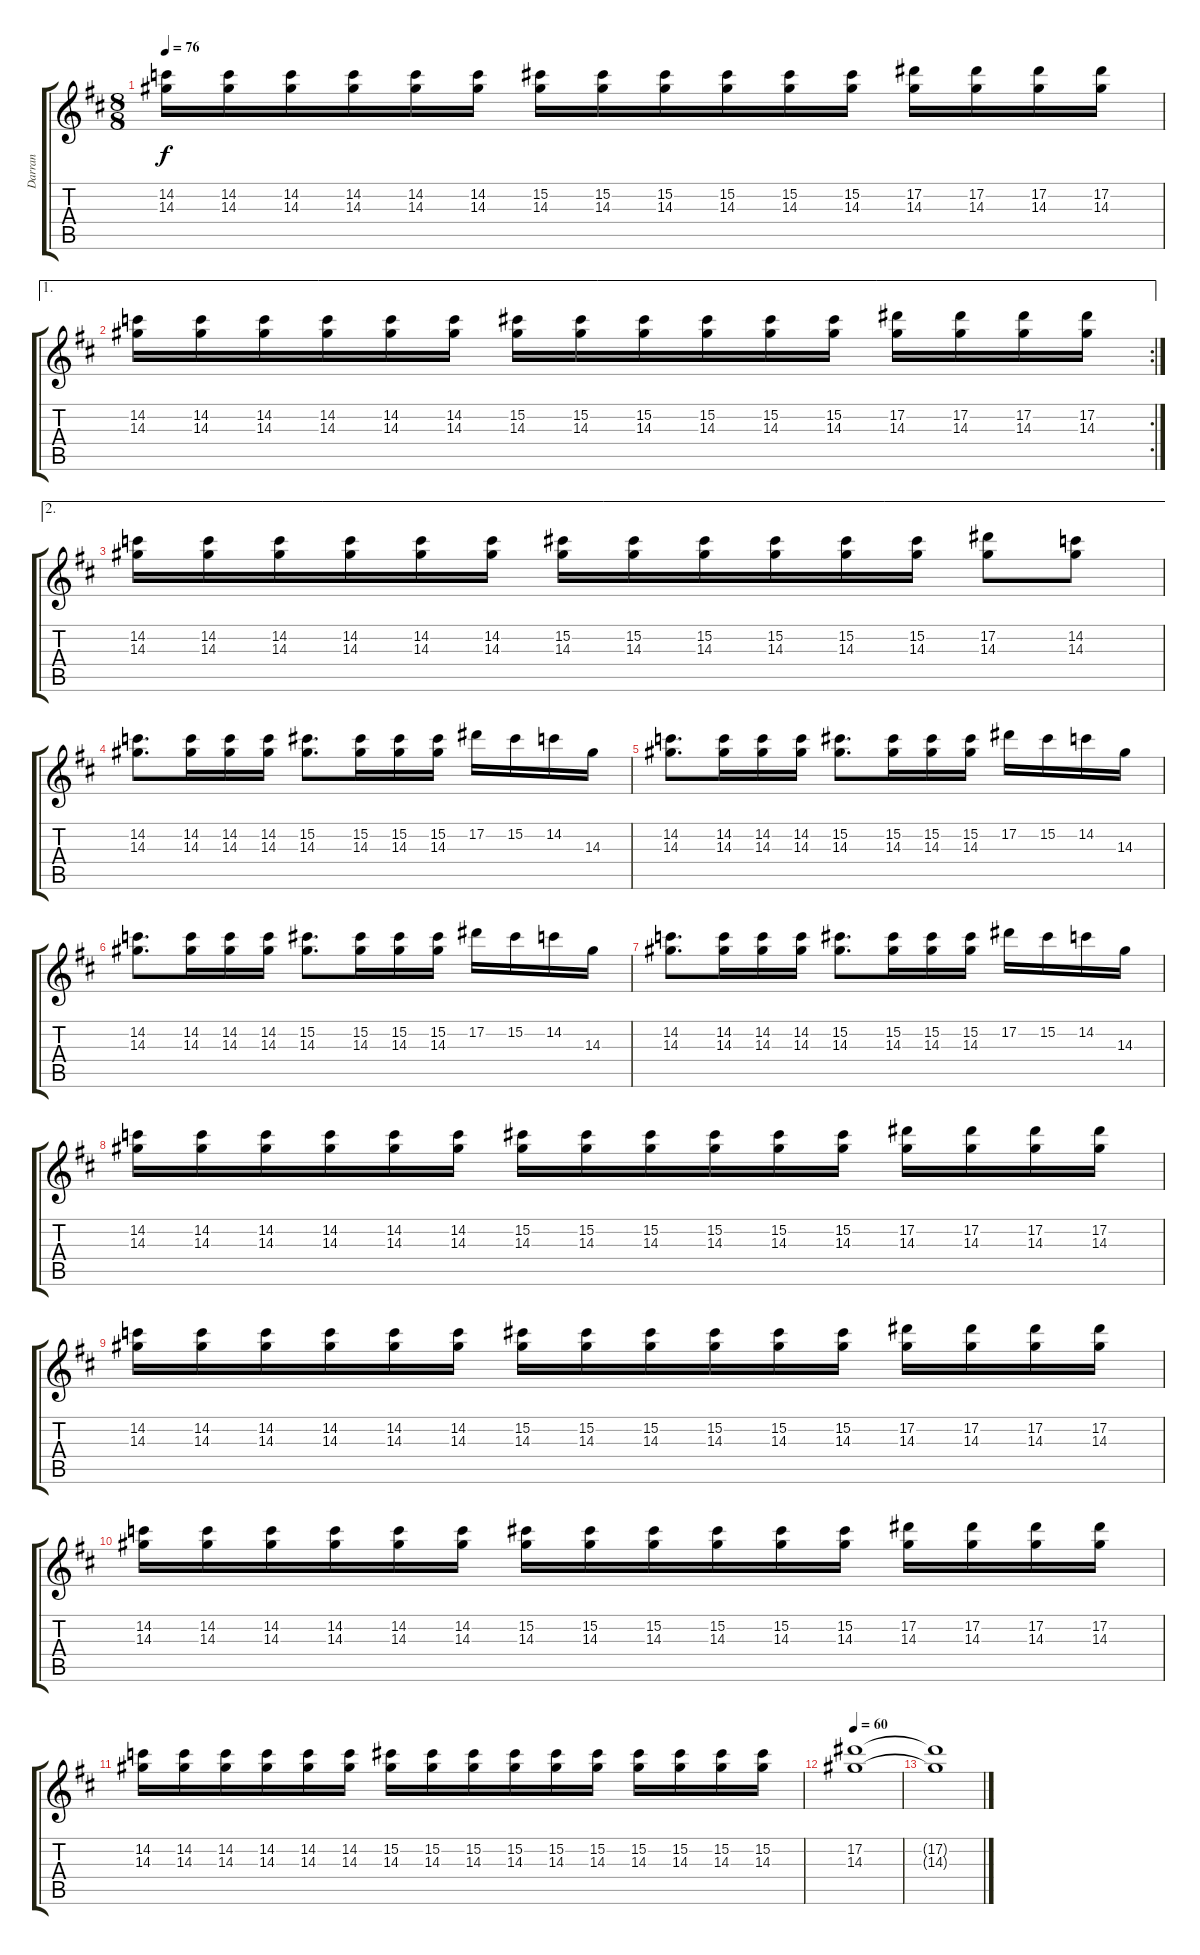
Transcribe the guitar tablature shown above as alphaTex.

\track ("Darran" "Darran") {instrument distortionguitar}
\staff {score tabs}
\tuning (Eb4 Bb3 Gb3 Db3 Ab2 Db2) {hide}
\ts (8 8)
\tempo 76
\clef g2
\ks d
(14.2 14.3).16{dy f} (14.2 14.3).16 (14.2 14.3).16 (14.2 14.3).16 (14.2 14.3).16 (14.2 14.3).16 (15.2 14.3).16 (15.2 14.3).16 (15.2 14.3).16 (15.2 14.3).16 (15.2 14.3).16 (15.2 14.3).16 (17.2 14.3).16 (17.2 14.3).16 (17.2 14.3).16 (17.2 14.3).16 |
\ae 1
\rc 2
(14.2 14.3).16 (14.2 14.3).16 (14.2 14.3).16 (14.2 14.3).16 (14.2 14.3).16 (14.2 14.3).16 (15.2 14.3).16 (15.2 14.3).16 (15.2 14.3).16 (15.2 14.3).16 (15.2 14.3).16 (15.2 14.3).16 (17.2 14.3).16 (17.2 14.3).16 (17.2 14.3).16 (17.2 14.3).16 |
\ae 2
(14.2 14.3).16 (14.2 14.3).16 (14.2 14.3).16 (14.2 14.3).16 (14.2 14.3).16 (14.2 14.3).16 (15.2 14.3).16 (15.2 14.3).16 (15.2 14.3).16 (15.2 14.3).16 (15.2 14.3).16 (15.2 14.3).16 (17.2 14.3).8 (14.2 14.3).8 |
(14.2 14.3).8{d} (14.2 14.3).16 (14.2 14.3).16 (14.2 14.3).16 (15.2 14.3).8{d} (15.2 14.3).16 (15.2 14.3).16 (15.2 14.3).16 17.2.16 15.2.16 14.2.16 14.3.16 |
(14.2 14.3).8{d} (14.2 14.3).16 (14.2 14.3).16 (14.2 14.3).16 (15.2 14.3).8{d} (15.2 14.3).16 (15.2 14.3).16 (15.2 14.3).16 17.2.16 15.2.16 14.2.16 14.3.16 |
(14.2 14.3).8{d} (14.2 14.3).16 (14.2 14.3).16 (14.2 14.3).16 (15.2 14.3).8{d} (15.2 14.3).16 (15.2 14.3).16 (15.2 14.3).16 17.2.16 15.2.16 14.2.16 14.3.16 |
(14.2 14.3).8{d} (14.2 14.3).16 (14.2 14.3).16 (14.2 14.3).16 (15.2 14.3).8{d} (15.2 14.3).16 (15.2 14.3).16 (15.2 14.3).16 17.2.16 15.2.16 14.2.16 14.3.16 |
(14.2 14.3).16 (14.2 14.3).16 (14.2 14.3).16 (14.2 14.3).16 (14.2 14.3).16 (14.2 14.3).16 (15.2 14.3).16 (15.2 14.3).16 (15.2 14.3).16 (15.2 14.3).16 (15.2 14.3).16 (15.2 14.3).16 (17.2 14.3).16 (17.2 14.3).16 (17.2 14.3).16 (17.2 14.3).16 |
(14.2 14.3).16 (14.2 14.3).16 (14.2 14.3).16 (14.2 14.3).16 (14.2 14.3).16 (14.2 14.3).16 (15.2 14.3).16 (15.2 14.3).16 (15.2 14.3).16 (15.2 14.3).16 (15.2 14.3).16 (15.2 14.3).16 (17.2 14.3).16 (17.2 14.3).16 (17.2 14.3).16 (17.2 14.3).16 |
(14.2 14.3).16 (14.2 14.3).16 (14.2 14.3).16 (14.2 14.3).16 (14.2 14.3).16 (14.2 14.3).16 (15.2 14.3).16 (15.2 14.3).16 (15.2 14.3).16 (15.2 14.3).16 (15.2 14.3).16 (15.2 14.3).16 (17.2 14.3).16 (17.2 14.3).16 (17.2 14.3).16 (17.2 14.3).16 |
(14.2 14.3).16 (14.2 14.3).16 (14.2 14.3).16 (14.2 14.3).16 (14.2 14.3).16 (14.2 14.3).16 (15.2 14.3).16 (15.2 14.3).16 (15.2 14.3).16 (15.2 14.3).16 (15.2 14.3).16 (15.2 14.3).16 (15.2 14.3).16 (15.2 14.3).16 (15.2 14.3).16 (15.2 14.3).16 |
\tempo 60
(17.2 14.3).1 |
(17.2{t} 14.3{t}).1
